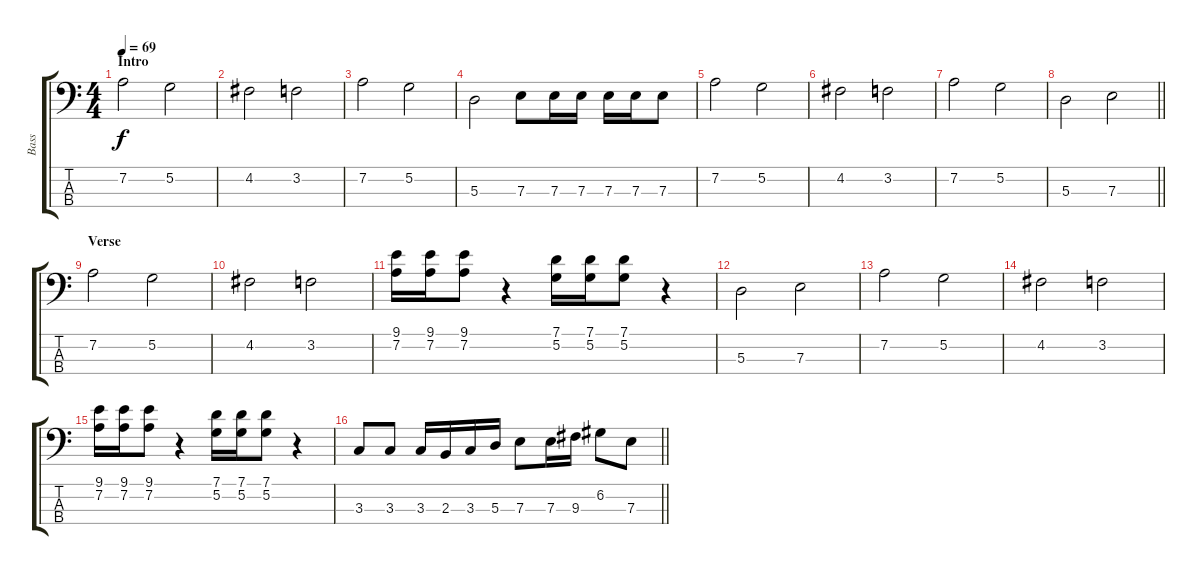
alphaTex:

\track ("Bass" "Bass") {instrument electricbasspick}
\staff {score tabs}
\tuning (G2 D2 A1 E1) {hide}
\ts (4 4)
\section ("" "Intro")
\tempo 69
\clef f4
\ks c
7.2.2{dy f instrument electricbasspick} 5.2.2 |
4.2.2 3.2.2 |
7.2.2 5.2.2 |
5.3.2 7.3.8 7.3.16 7.3.16 7.3.16 7.3.16 7.3.8 |
7.2.2 5.2.2 |
4.2.2 3.2.2 |
7.2.2 5.2.2 |
\barLineRight lightlight
5.3.2 7.3.2 |
\section ("" "Verse")
7.2.2 5.2.2 |
4.2.2 3.2.2 |
(9.1 7.2).16 (9.1 7.2).16 (9.1 7.2).8 r.4 (7.1 5.2).16 (7.1 5.2).16 (7.1 5.2).8 r.4 |
5.3.2 7.3.2 |
7.2.2 5.2.2 |
4.2.2 3.2.2 |
(9.1 7.2).16 (9.1 7.2).16 (9.1 7.2).8 r.4 (7.1 5.2).16 (7.1 5.2).16 (7.1 5.2).8 r.4 |
\barLineRight lightlight
3.3.8 3.3.8 3.3.16 2.3.16 3.3.16 5.3.16 7.3.8 7.3.16 9.3.16 6.2.8 7.3.8
